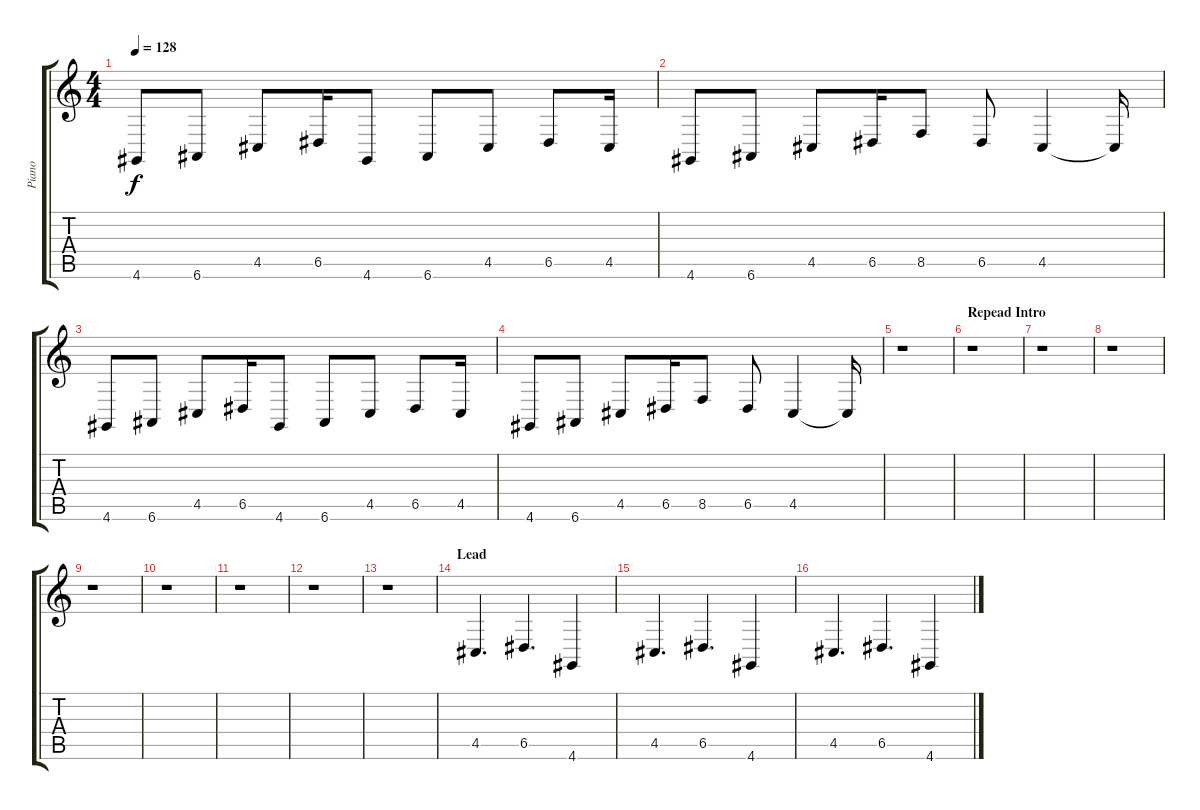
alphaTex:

\track ("Piano" "Piano") {instrument acousticgrandpiano}
\staff {score tabs}
\tuning (E4 B3 G3 D3 A2 E2) {hide}
\ts (4 4)
\tempo 128
\clef g2
\ks c
4.6.8{dy f} 6.6.8 4.5.8 6.5.16 4.6.8 6.6.8 4.5.8 6.5.8 4.5.16 |
4.6.8 6.6.8 4.5.8 6.5.16 8.5.8 6.5.8 4.5.4 4.5{t}.16 |
4.6.8 6.6.8 4.5.8 6.5.16 4.6.8 6.6.8 4.5.8 6.5.8 4.5.16 |
4.6.8 6.6.8 4.5.8 6.5.16 8.5.8 6.5.8 4.5.4 4.5{t}.16 |
r.1 |
\section ("" "Repead Intro")
r.1 |
r.1 |
r.1 |
r.1 |
r.1 |
r.1 |
r.1 |
r.1 |
\section ("" "Lead")
4.5.4{d} 6.5.4{d} 4.6.4 |
4.5.4{d} 6.5.4{d} 4.6.4 |
4.5.4{d} 6.5.4{d} 4.6.4
